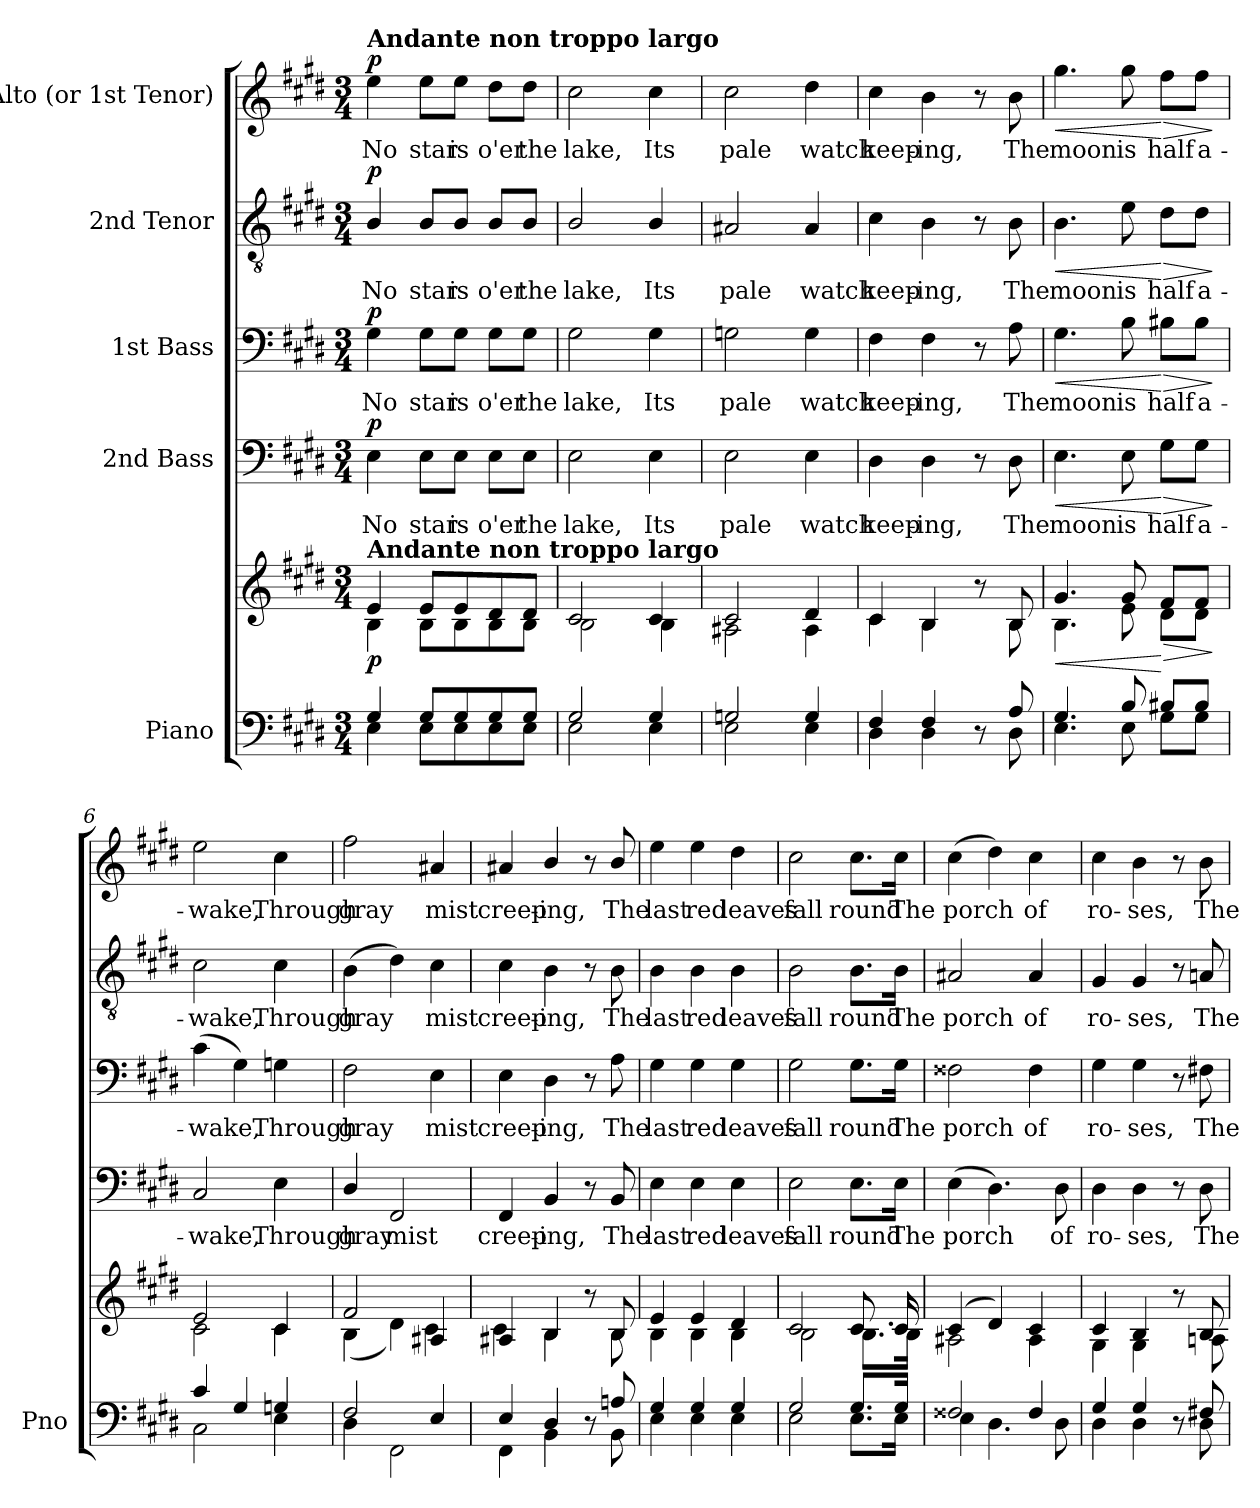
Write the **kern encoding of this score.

**kern	**kern	**dynam	**kern	**text	**dynam	**kern	**text	**dynam	**kern	**text	**dynam	**kern	**text	**dynam
*part5	*part5	*part5	*part4	*part4	*part4	*part3	*part3	*part3	*part2	*part2	*part2	*part1	*part1	*part1
*staff6	*staff5	*staff5/6	*staff4	*staff4	*staff4	*staff3	*staff3	*staff3	*staff2	*staff2	*staff2	*staff1	*staff1	*staff1
*I"Piano	*	*	*I"2nd Bass	*	*	*I"1st Bass	*	*	*I"2nd Tenor	*	*	*I"Alto (or 1st Tenor)	*	*
*I'Pno	*	*	*	*	*	*	*	*	*	*	*	*	*	*
*clefF4	*clefG2	*	*clefF4	*	*	*clefF4	*	*	*clefGv2	*	*	*clefG2	*	*
*k[f#c#g#d#]	*k[f#c#g#d#]	*	*k[f#c#g#d#]	*	*	*k[f#c#g#d#]	*	*	*k[f#c#g#d#]	*	*	*k[f#c#g#d#]	*	*
*M3/4	*M3/4	*	*M3/4	*	*	*M3/4	*	*	*M3/4	*	*	*M3/4	*	*
*MM66	*MM66	*	*MM66	*	*	*MM66	*	*	*MM66	*	*	*MM66	*	*
=1	=1	=1	=1	=1	=1	=1	=1	=1	=1	=1	=1	=1	=1	=1
*^	*^	*	*	*	*	*	*	*	*	*	*	*	*	*
!	!	!	!	!	!	!	!	!	!	!	!	!	!	!LO:TX:a:B:t=Andante non troppo largo	!	!
!	!	!LO:TX:a:B:t=Andante non troppo largo	!	!	!	!	!	!	!	!	!	!	!	!	!	!
!	!	!	!	!LO:DY:b	!	!LO:LY:b	!LO:DY:a	!	!LO:LY:b	!LO:DY:a	!	!LO:LY:b	!LO:DY:a	!	!LO:LY:b	!LO:DY:a
4G#/	4E\	4e/	4B\	p	4E\	No	p	4G#\	No	p	4B/	No	p	4ee\	No	p
!	!	!	!	!	!	!LO:LY:b	!	!	!LO:LY:b	!	!	!LO:LY:b	!	!	!LO:LY:b	!
8G#/L	8E\L	8e/L	8B\L	.	8E\L	star	.	8G#\L	star	.	8B/L	star	.	8ee\L	star	.
!	!	!	!	!	!	!LO:LY:b	!	!	!LO:LY:b	!	!	!LO:LY:b	!	!	!LO:LY:b	!
8G#/	8E\	8e/	8B\	.	8E\J	is	.	8G#\J	is	.	8B/J	is	.	8ee\J	is	.
!	!	!	!	!	!	!LO:LY:b	!	!	!LO:LY:b	!	!	!LO:LY:b	!	!	!LO:LY:b	!
8G#/	8E\	8d#/	8B\	.	8E\L	o'er	.	8G#\L	o'er	.	8B/L	o'er	.	8dd#\L	o'er	.
!	!	!	!	!	!	!LO:LY:b	!	!	!LO:LY:b	!	!	!LO:LY:b	!	!	!LO:LY:b	!
8G#/J	8E\J	8d#/J	8B\J	.	8E\J	the	.	8G#\J	the	.	8B/J	the	.	8dd#\J	the	.
=2	=2	=2	=2	=2	=2	=2	=2	=2	=2	=2	=2	=2	=2	=2	=2	=2
!	!	!	!	!	!	!LO:LY:b	!	!	!LO:LY:b	!	!	!LO:LY:b	!	!	!LO:LY:b	!
2G#/	2E\	2c#/	2B\	.	2E\	lake,	.	2G#\	lake,	.	2B/	lake,	.	2cc#\	lake,	.
!	!	!	!	!	!	!LO:LY:b	!	!	!LO:LY:b	!	!	!LO:LY:b	!	!	!LO:LY:b	!
4G#/	4E\	4c#/	4B\	.	4E\	Its	.	4G#\	Its	.	4B/	Its	.	4cc#\	Its	.
=3	=3	=3	=3	=3	=3	=3	=3	=3	=3	=3	=3	=3	=3	=3	=3	=3
!	!	!	!	!	!	!LO:LY:b	!	!	!LO:LY:b	!	!	!LO:LY:b	!	!	!LO:LY:b	!
2Gn/	2E\	2c#/	2A#X\	.	2E\	pale	.	2Gn\	pale	.	2A#X/	pale	.	2cc#\	pale	.
!	!	!	!	!	!	!LO:LY:b	!	!	!LO:LY:b	!	!	!LO:LY:b	!	!	!LO:LY:b	!
4G/	4E\	4d#/	4A#\	.	4E\	watch	.	4G\	watch	.	4A#/	watch	.	4dd#\	watch	.
=4	=4	=4	=4	=4	=4	=4	=4	=4	=4	=4	=4	=4	=4	=4	=4	=4
!	!	!	!	!	!	!LO:LY:b	!	!	!LO:LY:b	!	!	!LO:LY:b	!	!	!LO:LY:b	!
4F#/	4D#\	4c#/	4c#\	.	4D#\	keep-	.	4F#\	keep-	.	4c#\	keep-	.	4cc#\	keep-	.
!	!	!	!	!	!	!LO:LY:b	!	!	!LO:LY:b	!	!	!LO:LY:b	!	!	!LO:LY:b	!
4F#/	4D#\	4B/	4B\	.	4D#\	-ing,	.	4F#\	-ing,	.	4B\	-ing,	.	4b\	-ing,	.
8r	8ryy	8r	8ryy	.	8r	.	.	8r	.	.	8r	.	.	8r	.	.
!	!	!	!	!	!	!LO:LY:b	!	!	!LO:LY:b	!	!	!LO:LY:b	!	!	!LO:LY:b	!
8A/	8D#\	8B/	8B\	.	8D#\	The	.	8A\	The	.	8B\	The	.	8b\	The	.
!!LO:LB:g=z
=5	=5	=5	=5	=5	=5	=5	=5	=5	=5	=5	=5	=5	=5	=5	=5	=5
!	!	!	!	!LO:HP:b	!	!LO:LY:b	!LO:HP:b	!	!LO:LY:b	!LO:HP:b	!	!LO:LY:b	!LO:HP:b	!	!LO:LY:b	!LO:HP:b
4.G#/	4.E\	4.g#/	4.B\	<	4.E\	moon	<	4.G#\	moon	<	4.B\	moon	<	4.gg#\	moon	<
!	!	!	!	!	!	!LO:LY:b	!	!	!LO:LY:b	!	!	!LO:LY:b	!	!	!LO:LY:b	!
8B/	8E\	8g#/	8e\	.	8E\	is	.	8B\	is	.	8e\	is	.	8gg#\	is	.
!	!	!	!	!LO:HP:n=1:b	!	!LO:LY:b	!LO:HP:n=1:b	!	!LO:LY:b	!LO:HP:n=1:b	!	!LO:LY:b	!LO:HP:n=1:b	!	!LO:LY:b	!LO:HP:n=1:b
8B#X/L	8G#\L	8f#/L	8d#\L	[ >	8G#\L	half	[ >	8B#X\L	half	[ >	8d#\L	half	[ >	8ff#\L	half	[ >
!	!	!	!	!	!	!LO:LY:b	!	!	!LO:LY:b	!	!	!LO:LY:b	!	!	!LO:LY:b	!
8B#/J	8G#\J	8f#/J	8d#\J	.	8G#\J	a-	.	8B#\J	a-	.	8d#\J	a-	.	8ff#\J	a-	.
*v	*v	*	*	*	*	*	*	*	*	*	*	*	*	*	*	*
*	*v	*v	*	*	*	*	*	*	*	*	*	*	*	*	*
.	.	]	.	.	]	.	.	]	.	.	]	.	.	]
=6	=6	=6	=6	=6	=6	=6	=6	=6	=6	=6	=6	=6	=6	=6
*^	*^	*	*	*	*	*	*	*	*	*	*	*	*	*
!	!	!	!	!	!	!LO:LY:b	!	!	!LO:LY:b	!	!	!LO:LY:b	!	!	!LO:LY:b	!
4c#/	2C#\	2e/	2c#\	.	2C#/	-wake,	.	(4c#\	-wake,	.	2c#\	-wake,	.	2ee\	-wake,	.
4G#/	.	.	.	.	.	.	.	4G#\)	.	.	.	.	.	.	.	.
!	!	!	!	!	!	!LO:LY:b	!	!	!LO:LY:b	!	!	!LO:LY:b	!	!	!LO:LY:b	!
4Gn/	4E\	4c#/	4c#\	.	4E\	Through	.	4Gn\	Through	.	4c#\	Through	.	4cc#\	Through	.
=7	=7	=7	=7	=7	=7	=7	=7	=7	=7	=7	=7	=7	=7	=7	=7	=7
!	!	!	!	!	!	!LO:LY:b	!	!	!LO:LY:b	!	!	!LO:LY:b	!	!	!LO:LY:b	!
2F#/	4D#\	2f#/	(4B\	.	4D#/	gray	.	2F#\	gray	.	(4B\	gray	.	2ff#\	gray	.
!	!	!	!	!	!	!LO:LY:b	!	!	!	!	!	!	!	!	!	!
.	2FF#\	.	4d#\)	.	2FF#/	mist	.	.	.	.	4d#\)	.	.	.	.	.
!	!	!	!	!	!	!	!	!	!LO:LY:b	!	!	!LO:LY:b	!	!	!LO:LY:b	!
4E/	.	4A#X/	4c#\	.	.	.	.	4E\	mist	.	4c#\	mist	.	4a#X/	mist	.
=8	=8	=8	=8	=8	=8	=8	=8	=8	=8	=8	=8	=8	=8	=8	=8	=8
!	!	!	!	!	!	!LO:LY:b	!	!	!LO:LY:b	!	!	!LO:LY:b	!	!	!LO:LY:b	!
4E/	4FF#\	4A#X/	4c#\	.	4FF#/	creep-	.	4E\	creep-	.	4c#\	creep-	.	4a#X/	creep-	.
!	!	!	!	!	!	!LO:LY:b	!	!	!LO:LY:b	!	!	!LO:LY:b	!	!	!LO:LY:b	!
4D#/	4BB\	4B/	4B\	.	4BB/	-ing,	.	4D#\	-ing,	.	4B\	-ing,	.	4b/	-ing,	.
8r	8ryy	8r	8ryy	.	8r	.	.	8r	.	.	8r	.	.	8r	.	.
!	!	!	!	!	!	!LO:LY:b	!	!	!LO:LY:b	!	!	!LO:LY:b	!	!	!LO:LY:b	!
8An/	8BB\	8B/	8B\	.	8BB/	The	.	8A\	The	.	8B\	The	.	8b/	The	.
=9	=9	=9	=9	=9	=9	=9	=9	=9	=9	=9	=9	=9	=9	=9	=9	=9
!	!	!	!	!	!	!LO:LY:b	!	!	!LO:LY:b	!	!	!LO:LY:b	!	!	!LO:LY:b	!
4G#/	4E\	4e/	4B\	.	4E\	last	.	4G#\	last	.	4B\	last	.	4ee\	last	.
!	!	!	!	!	!	!LO:LY:b	!	!	!LO:LY:b	!	!	!LO:LY:b	!	!	!LO:LY:b	!
4G#/	4E\	4e/	4B\	.	4E\	red	.	4G#\	red	.	4B\	red	.	4ee\	red	.
!	!	!	!	!	!	!LO:LY:b	!	!	!LO:LY:b	!	!	!LO:LY:b	!	!	!LO:LY:b	!
4G#/	4E\	4d#/	4B\	.	4E\	leaves	.	4G#\	leaves	.	4B\	leaves	.	4dd#\	leaves	.
!!LO:PB:g=z
=10	=10	=10	=10	=10	=10	=10	=10	=10	=10	=10	=10	=10	=10	=10	=10	=10
!	!	!	!	!	!	!LO:LY:b	!	!	!LO:LY:b	!	!	!LO:LY:b	!	!	!LO:LY:b	!
2G#/	2E\	2c#/	2B\	.	2E\	fall	.	2G#\	fall	.	2B\	fall	.	2cc#\	fall	.
!	!	!	!	!	!	!LO:LY:b	!	!	!LO:LY:b	!	!	!LO:LY:b	!	!	!LO:LY:b	!
8.G#/L	8.E\L	8.c#/	8.B\L	.	8.E\L	round	.	8.G#\L	round	.	8.B\L	round	.	8.cc#\L	round	.
!	!	!	!	!	!	!LO:LY:b	!	!	!LO:LY:b	!	!	!LO:LY:b	!	!	!LO:LY:b	!
16G#/Jk	16E\Jk	16c#/	16B\Jk	.	16E\Jk	The	.	16G#\Jk	The	.	16B\Jk	The	.	16cc#\Jk	The	.
=11	=11	=11	=11	=11	=11	=11	=11	=11	=11	=11	=11	=11	=11	=11	=11	=11
!	!	!	!	!	!	!LO:LY:b	!	!	!LO:LY:b	!	!	!LO:LY:b	!	!	!LO:LY:b	!
2F##X/	4E\	(4c#/	2A#X\	.	(4E\	porch	.	2F##X\	porch	.	2A#X/	porch	.	(4cc#\	porch	.
.	4.D#\	4d#/)	.	.	4.D#\)	.	.	.	.	.	.	.	.	4dd#\)	.	.
!	!	!	!	!	!	!	!	!	!LO:LY:b	!	!	!LO:LY:b	!	!	!LO:LY:b	!
4F##/	.	4c#/	4A#\	.	.	.	.	4F##\	of	.	4A#/	of	.	4cc#\	of	.
!	!	!	!	!	!	!LO:LY:b	!	!	!	!	!	!	!	!	!	!
.	8D#\	.	.	.	8D#\	of	.	.	.	.	.	.	.	.	.	.
=12	=12	=12	=12	=12	=12	=12	=12	=12	=12	=12	=12	=12	=12	=12	=12	=12
!	!	!	!	!	!	!LO:LY:b	!	!	!LO:LY:b	!	!	!LO:LY:b	!	!	!LO:LY:b	!
4G#/	4D#\	4c#/	4G#\	.	4D#\	ro-	.	4G#\	ro-	.	4G#/	ro-	.	4cc#\	ro-	.
!	!	!	!	!	!	!LO:LY:b	!	!	!LO:LY:b	!	!	!LO:LY:b	!	!	!LO:LY:b	!
4G#/	4D#\	4B/	4G#\	.	4D#\	-ses,	.	4G#\	-ses,	.	4G#/	-ses,	.	4b\	-ses,	.
8r	8ryy	8r	8ryy	.	8r	.	.	8r	.	.	8r	.	.	8r	.	.
!	!	!	!	!	!	!LO:LY:b	!	!	!LO:LY:b	!	!	!LO:LY:b	!	!	!LO:LY:b	!
8F#X/	8D#\	8B/	8An\	.	8D#\	The	.	8F#X\	The	.	8An/	The	.	8b\	The	.
*v	*v	*	*	*	*	*	*	*	*	*	*	*	*	*	*	*
*	*v	*v	*	*	*	*	*	*	*	*	*	*	*	*	*
=	=	=	=	=	=	=	=	=	=	=	=	=	=	=
*-	*-	*-	*-	*-	*-	*-	*-	*-	*-	*-	*-	*-	*-	*-
